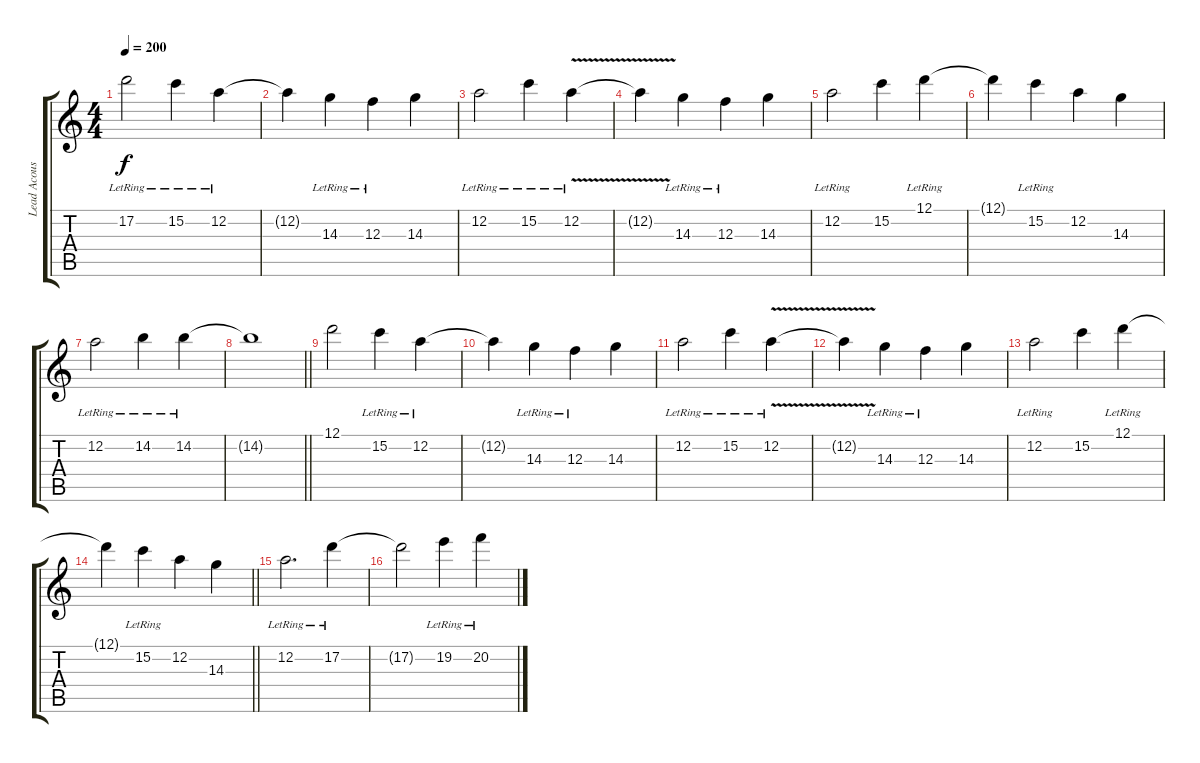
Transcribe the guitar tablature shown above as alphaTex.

\track ("Lead Acoustic" "Lead Acous") {instrument acousticguitarsteel}
\staff {score tabs}
\tuning (D4 A3 F3 C3 G2 D2) {hide}
\ts (4 4)
\tempo 200
\clef g2
\ks c
17.2{lr}.2{dy f} 15.2{lr}.4 12.2{lr}.4 |
12.2{t}.4 14.3{lr}.4 12.3{lr}.4 14.3.4 |
12.2{lr}.2 15.2{lr}.4 12.2{v lr}.4 |
12.2{t}.4 14.3{lr}.4 12.3{lr}.4 14.3.4 |
12.2{lr}.2 15.2.4 12.1{lr}.4 |
12.1{t}.4 15.2{lr}.4 12.2.4 14.3.4 |
12.2{lr}.2 14.2{lr}.4 14.2{lr}.4 |
\barLineRight lightlight
14.2{t}.1 |
12.1.2 15.2{lr}.4 12.2{lr}.4 |
12.2{t}.4 14.3{lr}.4 12.3{lr}.4 14.3.4 |
12.2{lr}.2 15.2{lr}.4 12.2{v lr}.4 |
12.2{t}.4 14.3{lr}.4 12.3{lr}.4 14.3.4 |
12.2{lr}.2 15.2.4 12.1{lr}.4 |
\barLineRight lightlight
12.1{t}.4 15.2{lr}.4 12.2.4 14.3.4 |
12.2{lr}.2{d} 17.2{lr}.4 |
17.2{t}.2 19.2{lr}.4 20.2{lr}.4
